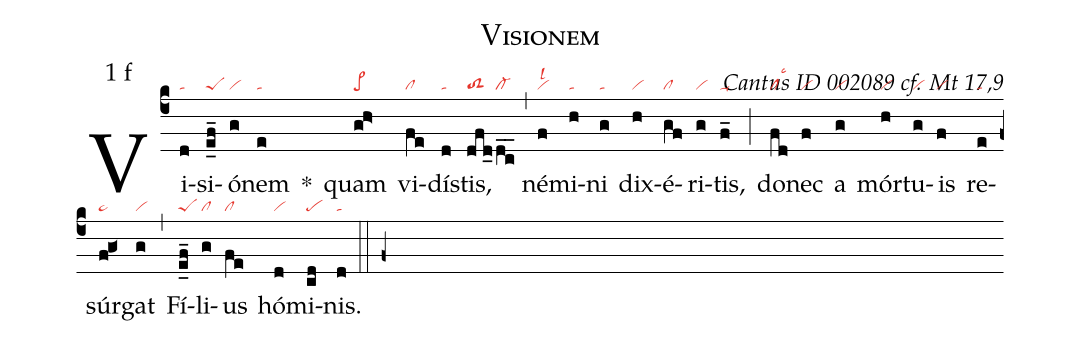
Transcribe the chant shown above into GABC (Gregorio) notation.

name: Visionem;
mode: 1;
mode-differentia: f;
commentary: Cantus ID 002089 cf. Mt 17,9;
nabc-lines: 1;
%%
(c4)

Vi(d|ta)si(ef__|peS)ó(g|vi)nem(e|ta) *() quam(gh>|pe>) vi(fe|cl)dí(d|ta)stis,(dfd_|toS2|dc__|cl-) (,) né(f|vilsl2)mi(h|ta)ni(g|ta) dix(h|vi)é(gf|cl)ri(g|vi)tis,(f_|ta-) (;) do(fd|cllsc3)nec(f|vi) a(g|vi) mór(h|vi)tu(g|vi)is(f|vi) re(e|ta)súr(fg<|ta>)gat(g|vi) (,) Fí(ef__|peS)li(g|cl)us(fe|cl) hó(d|vi)mi(cd|pe)nis.(d|ta)

(::)

(f+)
